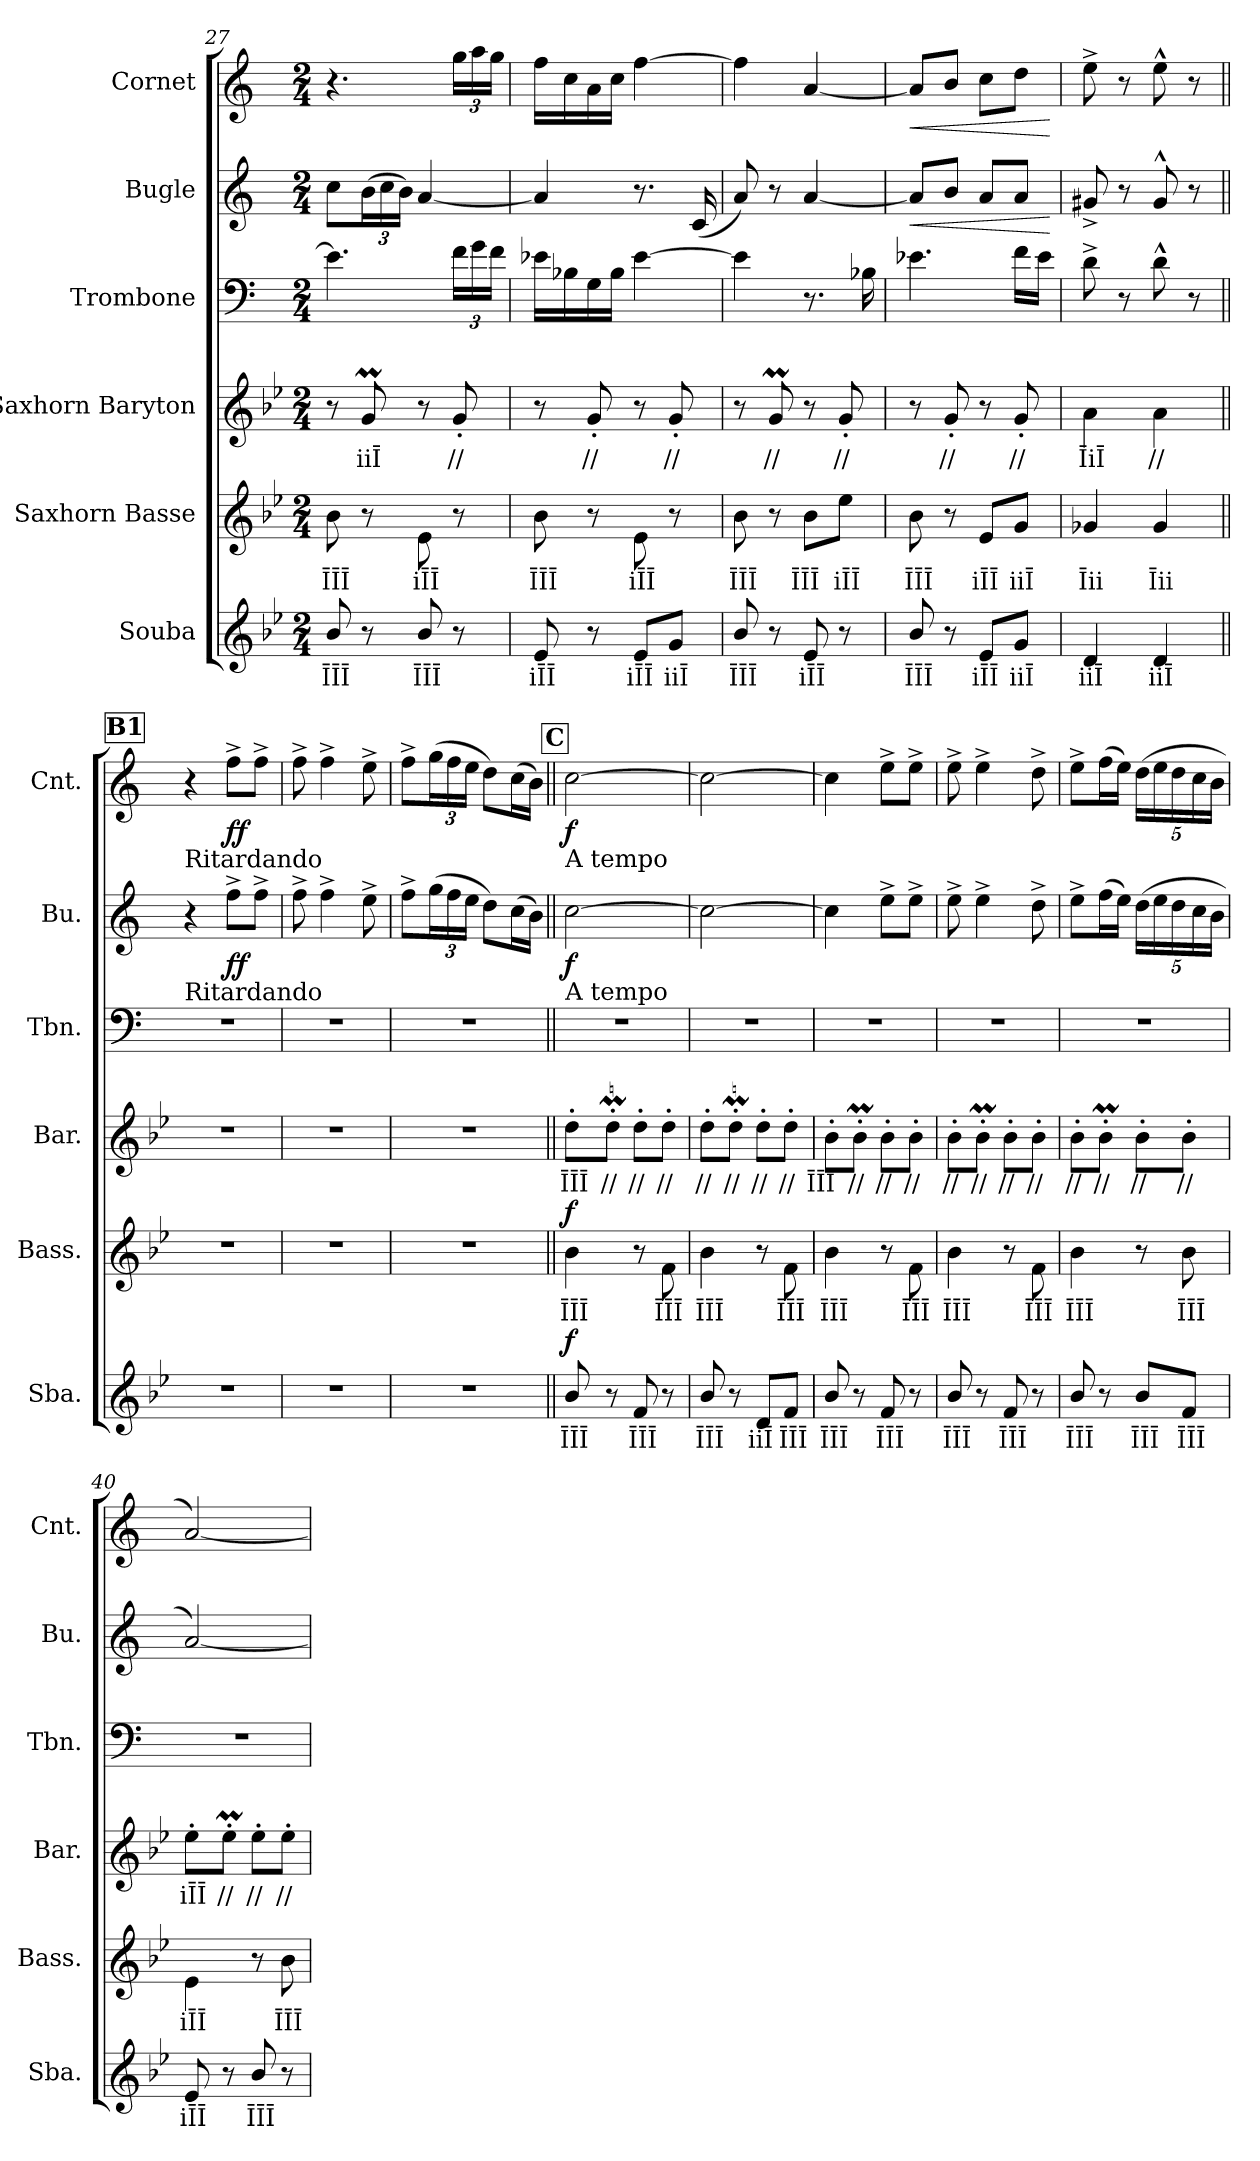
**kern	**text	**dynam	**kern	**text	**dynam	**kern	**text	**kern	**kern	**dynam	**kern	**dynam
*part6	*part6	*part6	*part5	*part5	*part5	*part4	*part4	*part3	*part2	*part2	*part1	*part1
*staff6	*staff6	*staff6	*staff5	*staff5	*staff5	*staff4	*staff4	*staff3	*staff2	*staff2	*staff1	*staff1
*I"Souba	*	*	*I"Saxhorn Basse	*	*	*I"Saxhorn Baryton	*	*I"Trombone	*I"Bugle	*	*I"Cornet	*
*I'Sba.	*	*	*I'Bass.	*	*	*I'Bar.	*	*I'Tbn.	*I'Bu.	*	*I'Cnt.	*
*clefG2	*	*	*clefG2	*	*	*clefG2	*	*clefF4	*clefG2	*	*clefG2	*
*ITrd15c26	*	*	*ITrd8c14	*	*	*ITrd8c14	*	*	*ITrd1c2	*	*ITrd1c2	*
*k[b-e-]	*	*	*k[b-e-]	*	*	*k[b-e-]	*	*k[]	*k[b-e-]	*	*k[b-e-]	*
*M2/4	*	*	*M2/4	*	*	*M2/4	*	*M2/4	*M2/4	*	*M2/4	*
=27	=27	=27	=27	=27	=27	=27	=27	=27	=27	=27	=27	=27
!	!LO:LY:b	!	!	!LO:LY:b	!	!	!	!	!	!	!	!
8BB-/	ĪĪĪ	.	8B-\	ĪĪĪ	.	8r	.	4.e-\]	8b-\L	.	4.r	.
!	!	!	!	!	!	!	!LO:LY:b	!	!	!	!	!
*	*	*	*	*	*	*	*	*	*Xbrackettup	*	*	*
8r	.	.	8r	.	.	8GM/	iiĪ	.	(>24a\L	.	.	.
.	.	.	.	.	.	.	.	.	24b-\	.	.	.
.	.	.	.	.	.	.	.	.	24a\JJ)	.	.	.
!	!LO:LY:b	!	!	!LO:LY:b	!	!	!	!	!	!	!	!
8BB-/	ĪĪĪ	.	8E-\	iĪĪ	.	8r	.	.	[4g/	.	.	.
!	!	!	!	!	!	!	!LO:LY:b	!	!	!	!	!
*	*	*	*	*	*	*	*	*Xbrackettup	*	*	*Xbrackettup	*
8r	.	.	8r	.	.	8G'/	//	24f\LL	.	.	24ff\LL	.
.	.	.	.	.	.	.	.	24g\	.	.	24gg\	.
.	.	.	.	.	.	.	.	24f\JJ	.	.	24ff\JJ	.
=28	=28	=28	=28	=28	=28	=28	=28	=28	=28	=28	=28	=28
!	!LO:LY:b	!	!	!LO:LY:b	!	!	!	!	!	!	!	!
8EE-/	iĪĪ	.	8B-\	ĪĪĪ	.	8r	.	16e-X\LL	4g/]	.	16ee-\LL	.
.	.	.	.	.	.	.	.	16B-X\	.	.	16b-\	.
!	!	!	!	!	!	!	!LO:LY:b	!	!	!	!	!
8r	.	.	8r	.	.	8G'/	//	16G\	.	.	16g\	.
.	.	.	.	.	.	.	.	16B-\JJ	.	.	16b-\JJ	.
!	!LO:LY:b	!	!	!LO:LY:b	!	!	!	!	!	!	!	!
8EE-/L	iĪĪ	.	8E-\	iĪĪ	.	8r	.	[4e-\	8.r	.	[4ee-\	.
!	!LO:LY:b	!	!	!	!	!	!LO:LY:b	!	!	!	!	!
8GG/J	iiĪ	.	8r	.	.	8G'/	//	.	.	.	.	.
.	.	.	.	.	.	.	.	.	(<16B-/	.	.	.
=29	=29	=29	=29	=29	=29	=29	=29	=29	=29	=29	=29	=29
!	!LO:LY:b	!	!	!LO:LY:b	!	!	!	!	!	!	!	!
8BB-/	ĪĪĪ	.	8B-\	ĪĪĪ	.	8r	.	4e-\]	8g/)	.	4ee-\]	.
!	!	!	!	!	!	!	!LO:LY:b	!	!	!	!	!
8r	.	.	8r	.	.	8GM/	//	.	8r	.	.	.
!	!LO:LY:b	!	!	!LO:LY:b	!	!	!	!	!	!	!	!
8EE-/	iĪĪ	.	8B-\L	ĪĪĪ	.	8r	.	8.r	[4g/	.	[4g/	.
!	!	!	!	!LO:LY:b	!	!	!LO:LY:b	!	!	!	!	!
8r	.	.	8e-\J	iĪĪ	.	8G'/	//	.	.	.	.	.
.	.	.	.	.	.	.	.	16B-X\	.	.	.	.
!!LO:PB:g=z
=30	=30	=30	=30	=30	=30	=30	=30	=30	=30	=30	=30	=30
!	!LO:LY:b	!	!	!LO:LY:b	!	!	!	!	!	!LO:HP:b	!	!LO:HP:b
8BB-/	ĪĪĪ	.	8B-\	ĪĪĪ	.	8r	.	4.e-X\	8g/L]	<	8g/L]	<
!	!	!	!	!	!	!	!LO:LY:b	!	!	!	!	!
8r	.	.	8r	.	.	8G'/	//	.	8a/J	.	8a/J	.
!	!LO:LY:b	!	!	!LO:LY:b	!	!	!	!	!	!	!	!
8EE-/L	iĪĪ	.	8E-/L	iĪĪ	.	8r	.	.	8g/L	.	8b-\L	.
!	!LO:LY:b	!	!	!LO:LY:b	!	!	!LO:LY:b	!	!	!	!	!
8GG/J	iiĪ	.	8G/J	iiĪ	.	8G'/	//	16f\LL	8g/J	.	8cc\J	.
.	.	.	.	.	.	.	.	16e-\JJ	.	.	.	.
.	.	.	.	.	.	.	.	.	.	[	.	[
=31	=31	=31	=31	=31	=31	=31	=31	=31	=31	=31	=31	=31
!	!LO:LY:b	!	!	!LO:LY:b	!	!	!LO:LY:b	!	!	!	!	!
4DD/	iiĪ	.	4G-X/	Īii	.	4A\	ĪiĪ	8d^\	8f#X^/	.	8dd^\	.
.	.	.	.	.	.	.	.	8r	8r	.	8r	.
!	!LO:LY:b	!	!	!LO:LY:b	!	!	!LO:LY:b	!	!	!	!	!
4DD/	iiĪ	.	4G-/	Īii	.	4A\	//	8d^^\	8f#^^/	.	8dd^^\	.
.	.	.	.	.	.	.	.	8r	8r	.	8r	.
!!LO:REH:place=s1:a:B:fs=14:t=B1
=32||	=32||	=32||	=32||	=32||	=32||	=32||	=32||	=32||	=32||	=32||	=32||	=32||
!	!	!	!	!	!	!	!	!	!	!	!LO:TX:b:t=Ritardando	!
!	!	!	!	!	!	!	!	!	!LO:TX:b:t=Ritardando	!	!	!
2r	.	.	2r	.	.	2r	.	2r	4r	.	4r	.
!	!	!	!	!	!	!	!	!	!	!LO:DY:b	!	!LO:DY:b
.	.	.	.	.	.	.	.	.	8ee-^\L	ff	8ee-^\L	ff
.	.	.	.	.	.	.	.	.	8ee-^\J	.	8ee-^\J	.
=33	=33	=33	=33	=33	=33	=33	=33	=33	=33	=33	=33	=33
2r	.	.	2r	.	.	2r	.	2r	8ee-^\	.	8ee-^\	.
.	.	.	.	.	.	.	.	.	4ee-^\	.	4ee-^\	.
.	.	.	.	.	.	.	.	.	8dd^\	.	8dd^\	.
=34	=34	=34	=34	=34	=34	=34	=34	=34	=34	=34	=34	=34
2r	.	.	2r	.	.	2r	.	2r	8ee-^\L	.	8ee-^\L	.
.	.	.	.	.	.	.	.	.	(>24ff\L	.	(>24ff\L	.
.	.	.	.	.	.	.	.	.	24ee-\	.	24ee-\	.
.	.	.	.	.	.	.	.	.	24dd\JJ	.	24dd\JJ	.
.	.	.	.	.	.	.	.	.	8cc\L)	.	8cc\L)	.
.	.	.	.	.	.	.	.	.	(>16b-\L	.	(>16b-\L	.
.	.	.	.	.	.	.	.	.	16a\JJ)	.	16a\JJ)	.
!!LO:REH:place=s1:a:B:fs=14:t=C
=35||	=35||	=35||	=35||	=35||	=35||	=35||	=35||	=35||	=35||	=35||	=35||	=35||
!	!	!	!	!	!	!	!	!	!	!	!LO:TX:b:t=A tempo	!
!	!	!	!	!	!	!	!	!	!LO:TX:b:t=A tempo	!	!	!
!	!LO:LY:b	!LO:DY:b	!	!LO:LY:b	!LO:DY:b	!	!LO:LY:b	!	!	!LO:DY:b	!	!LO:DY:b
8BB-/	ĪĪĪ	f	4B-\	ĪĪĪ	f	8d'\L	ĪĪĪ	2r	[2b-\	f	[2b-\	f
!	!	!	!	!	!	!	!LO:LY:b	!	!	!	!	!
8r	.	.	.	.	.	8dM'\J	//	.	.	.	.	.
!	!LO:LY:b	!	!	!	!	!	!LO:LY:b	!	!	!	!	!
8FF/	ĪĪĪ	.	8r	.	.	8d'\L	//	.	.	.	.	.
!	!	!	!	!LO:LY:b	!	!	!LO:LY:b	!	!	!	!	!
8r	.	.	8F\	ĪĪĪ	.	8d'\J	//	.	.	.	.	.
!!LO:PB:g=z
=36	=36	=36	=36	=36	=36	=36	=36	=36	=36	=36	=36	=36
!	!LO:LY:b	!	!	!LO:LY:b	!	!	!LO:LY:b	!	!	!	!	!
8BB-/	ĪĪĪ	.	4B-\	ĪĪĪ	.	8d'\L	//	2r	2b-\_	.	2b-\_	.
!	!	!	!	!	!	!	!LO:LY:b	!	!	!	!	!
8r	.	.	.	.	.	8dM'\J	//	.	.	.	.	.
!	!LO:LY:b	!	!	!	!	!	!LO:LY:b	!	!	!	!	!
8DD/L	iiĪ	.	8r	.	.	8d'\L	//	.	.	.	.	.
!	!LO:LY:b	!	!	!LO:LY:b	!	!	!LO:LY:b	!	!	!	!	!
8FF/J	ĪĪĪ	.	8F\	ĪĪĪ	.	8d'\J	//	.	.	.	.	.
=37	=37	=37	=37	=37	=37	=37	=37	=37	=37	=37	=37	=37
!	!LO:LY:b	!	!	!LO:LY:b	!	!	!LO:LY:b	!	!	!	!	!
8BB-/	ĪĪĪ	.	4B-\	ĪĪĪ	.	8B-'\L	ĪĪĪ	2r	4b-\]	.	4b-\]	.
!	!	!	!	!	!	!	!LO:LY:b	!	!	!	!	!
8r	.	.	.	.	.	8B-M'\J	//	.	.	.	.	.
!	!LO:LY:b	!	!	!	!	!	!LO:LY:b	!	!	!	!	!
8FF/	ĪĪĪ	.	8r	.	.	8B-'\L	//	.	8dd^\L	.	8dd^\L	.
!	!	!	!	!LO:LY:b	!	!	!LO:LY:b	!	!	!	!	!
8r	.	.	8F\	ĪĪĪ	.	8B-'\J	//	.	8dd^\J	.	8dd^\J	.
=38	=38	=38	=38	=38	=38	=38	=38	=38	=38	=38	=38	=38
!	!LO:LY:b	!	!	!LO:LY:b	!	!	!LO:LY:b	!	!	!	!	!
8BB-/	ĪĪĪ	.	4B-\	ĪĪĪ	.	8B-'\L	//	2r	8dd^\	.	8dd^\	.
!	!	!	!	!	!	!	!LO:LY:b	!	!	!	!	!
8r	.	.	.	.	.	8B-M'\J	//	.	4dd^\	.	4dd^\	.
!	!LO:LY:b	!	!	!	!	!	!LO:LY:b	!	!	!	!	!
8FF/	ĪĪĪ	.	8r	.	.	8B-'\L	//	.	.	.	.	.
!	!	!	!	!LO:LY:b	!	!	!LO:LY:b	!	!	!	!	!
8r	.	.	8F\	ĪĪĪ	.	8B-'\J	//	.	8cc^\	.	8cc^\	.
=39	=39	=39	=39	=39	=39	=39	=39	=39	=39	=39	=39	=39
!	!LO:LY:b	!	!	!LO:LY:b	!	!	!LO:LY:b	!	!	!	!	!
8BB-/	ĪĪĪ	.	4B-\	ĪĪĪ	.	8B-'\L	//	2r	8dd^\L	.	8dd^\L	.
!	!	!	!	!	!	!	!LO:LY:b	!	!	!	!	!
8r	.	.	.	.	.	8B-M'\J	//	.	(>16ee-\L	.	(>16ee-\L	.
.	.	.	.	.	.	.	.	.	16dd\JJ)	.	16dd\JJ)	.
!	!LO:LY:b	!	!	!	!	!	!LO:LY:b	!	!	!	!	!
8BB-/L	ĪĪĪ	.	8r	.	.	8B-'\L	//	.	(>20cc\LL	.	(>20cc\LL	.
.	.	.	.	.	.	.	.	.	20dd\	.	20dd\	.
.	.	.	.	.	.	.	.	.	20cc\	.	20cc\	.
!	!LO:LY:b	!	!	!LO:LY:b	!	!	!LO:LY:b	!	!	!	!	!
8FF/J	ĪĪĪ	.	8B-\	ĪĪĪ	.	8B-'\J	//	.	.	.	.	.
.	.	.	.	.	.	.	.	.	20b-\	.	20b-\	.
.	.	.	.	.	.	.	.	.	20a\JJ	.	20a\JJ	.
=40	=40	=40	=40	=40	=40	=40	=40	=40	=40	=40	=40	=40
!	!LO:LY:b	!	!	!LO:LY:b	!	!	!LO:LY:b	!	!	!	!	!
8EE-/	iĪĪ	.	4E-\	iĪĪ	.	8e-'\L	iĪĪ	2r	[2g/)	.	[2g/)	.
!	!	!	!	!	!	!	!LO:LY:b	!	!	!	!	!
8r	.	.	.	.	.	8e-M'\J	//	.	.	.	.	.
!	!LO:LY:b	!	!	!	!	!	!LO:LY:b	!	!	!	!	!
8BB-/	ĪĪĪ	.	8r	.	.	8e-'\L	//	.	.	.	.	.
!	!	!	!	!LO:LY:b	!	!	!LO:LY:b	!	!	!	!	!
8r	.	.	8B-\	ĪĪĪ	.	8e-'\J	//	.	.	.	.	.
=	=	=	=	=	=	=	=	=	=	=	=	=
*-	*-	*-	*-	*-	*-	*-	*-	*-	*-	*-	*-	*-
